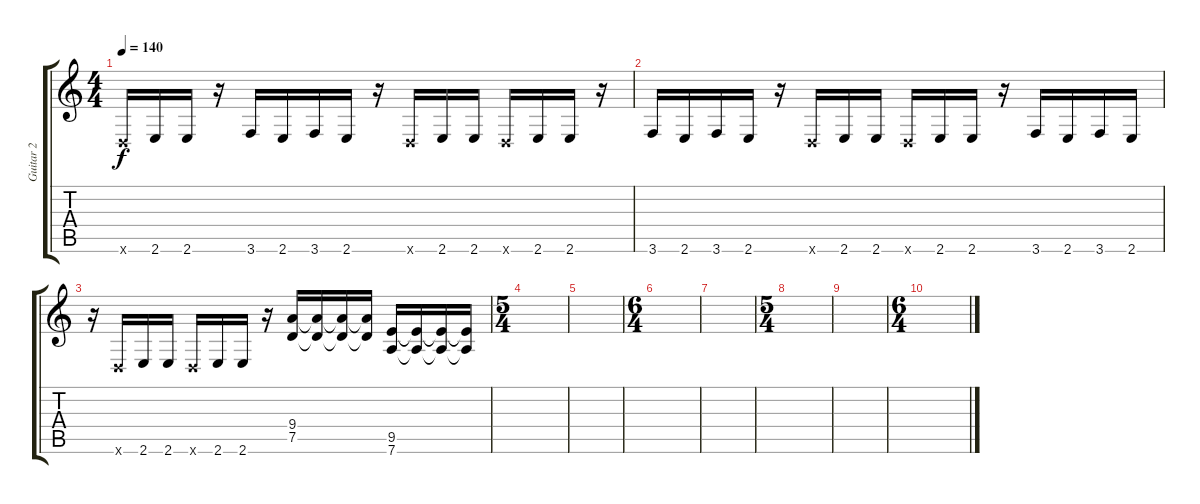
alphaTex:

\track ("Guitar 2" "Guitar 2") {instrument distortionguitar}
\staff {score tabs}
\tuning (D4 A3 F3 C3 G2 D2) {hide}
\ts (4 4)
\tempo 140
\clef g2
\ks c
0.6{x}.16{dy f} 2.6.16 2.6.16 r.16 3.6.16 2.6.16 3.6.16 2.6.16 r.16 0.6{x}.16 2.6.16 2.6.16 0.6{x}.16 2.6.16 2.6.16 r.16 |
3.6.16 2.6.16 3.6.16 2.6.16 r.16 0.6{x}.16 2.6.16 2.6.16 0.6{x}.16 2.6.16 2.6.16 r.16 3.6.16 2.6.16 3.6.16 2.6.16 |
r.16 0.6{x}.16 2.6.16 2.6.16 0.6{x}.16 2.6.16 2.6.16 r.16 (9.4 7.5).16 (9.4{t} 7.5{t}).16 (9.4{t} 7.5{t}).16 (9.4{t} 7.5{t}).16 (9.5 7.6).16 (9.5{t} 7.6{t}).16 (9.5{t} 7.6{t}).16 (9.5{t} 7.6{t}).16 |
\ts (5 4)
|
|
\ts (6 4)
|
|
\ts (5 4)
|
|
\ts (6 4)
